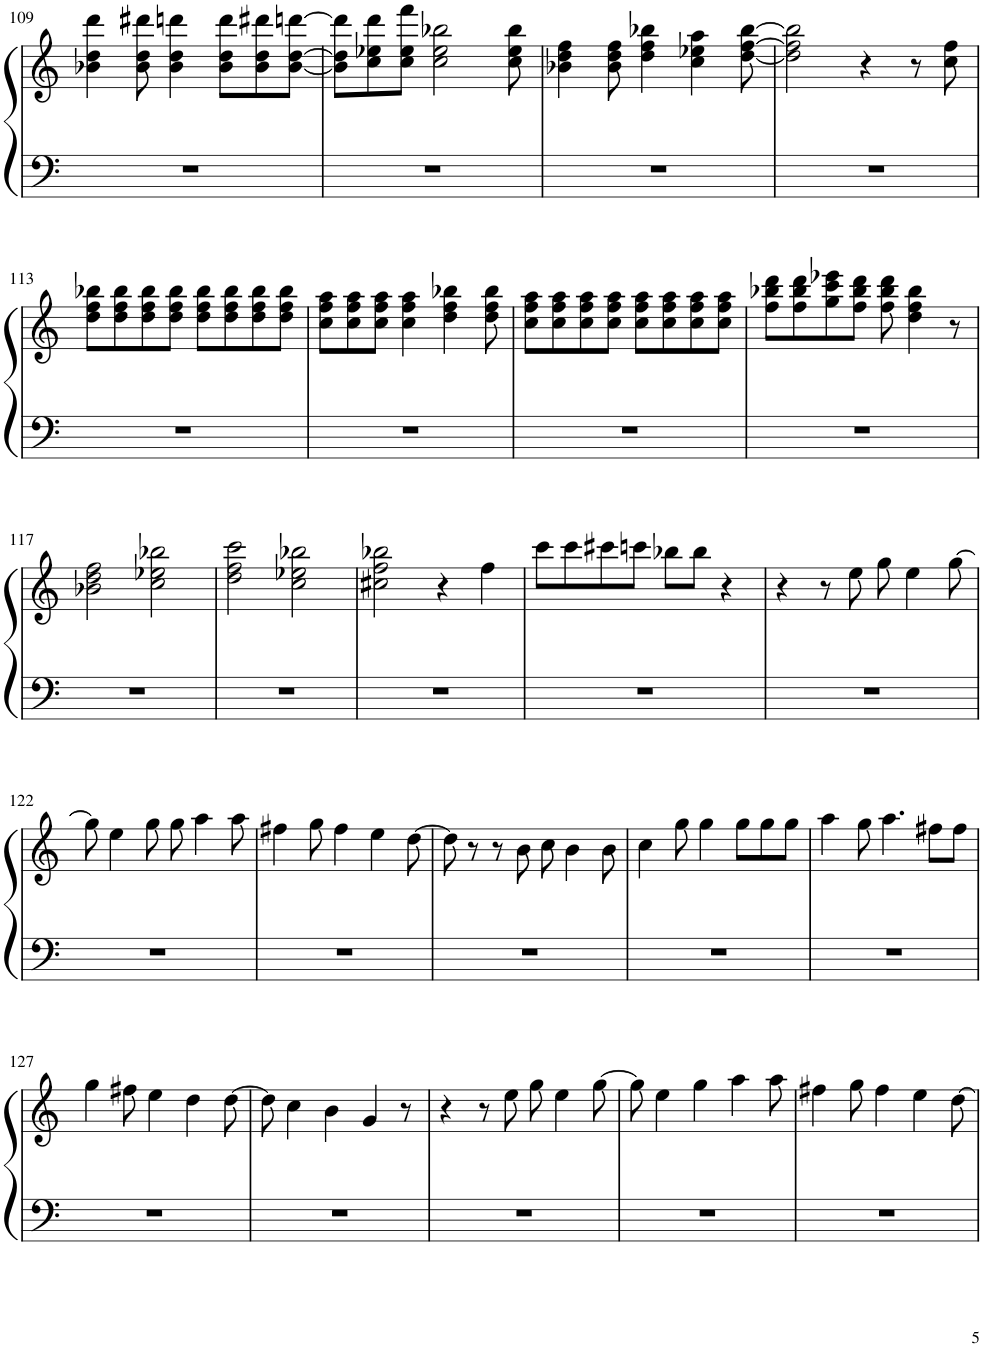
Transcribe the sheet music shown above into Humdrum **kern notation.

**kern	**kern
*part1	*part1
*staff2	*staff1
*I"Piano	*
*I'Pno.	*
!!LO:PB:g=z
*clefF4	*clefG2
*k[]	*k[]
*M4/4	*M4/4
=109	=109
1r	4b-X\ 4dd\ 4ddd\
.	8b-\ 8dd\ 8ddd#X\
.	4b-\ 4dd\ 4dddn\
.	8b-\ 8dd\ 8ddd\L
.	8b-\ 8dd\ 8ddd#X\
.	[8b-\ [8dd\ [8dddn\J
=110	=110
1r	8b-\] 8dd\] 8ddd\]L
.	8cc\ 8ee-X\ 8ddd\
.	8cc\ 8ee-\ 8fff\J
.	2cc\ 2ee-\ 2bb-X\
.	8cc\ 8ee-\ 8bb-\
=111	=111
1r	4b-X\ 4dd\ 4ff\
.	8b-\ 8dd\ 8ff\
.	4dd\ 4ff\ 4bb-X\
.	4cc\ 4ee-X\ 4aa\
.	[8dd\ [8ff\ [8bb-\
=112	=112
1r	2dd\] 2ff\] 2bb-\]
.	4r
.	8r
.	8cc\ 8ff\
!!LO:LB:g=z
=113	=113
1r	8dd\ 8ff\ 8bb-X\L
.	8dd\ 8ff\ 8bb-\
.	8dd\ 8ff\ 8bb-\
.	8dd\ 8ff\ 8bb-\J
.	8dd\ 8ff\ 8bb-\L
.	8dd\ 8ff\ 8bb-\
.	8dd\ 8ff\ 8bb-\
.	8dd\ 8ff\ 8bb-\J
=114	=114
1r	8cc\ 8ff\ 8aa\L
.	8cc\ 8ff\ 8aa\
.	8cc\ 8ff\ 8aa\J
.	4cc\ 4ff\ 4aa\
.	4dd\ 4ff\ 4bb-X\
.	8dd\ 8ff\ 8bb-\
=115	=115
1r	8cc\ 8ff\ 8aa\L
.	8cc\ 8ff\ 8aa\
.	8cc\ 8ff\ 8aa\
.	8cc\ 8ff\ 8aa\J
.	8cc\ 8ff\ 8aa\L
.	8cc\ 8ff\ 8aa\
.	8cc\ 8ff\ 8aa\
.	8cc\ 8ff\ 8aa\J
=116	=116
1r	8ff\ 8bb-X\ 8ddd\L
.	8ff\ 8bb-\ 8ddd\
.	8gg\ 8ccc\ 8eee-X\
.	8ff\ 8bb-\ 8ddd\J
.	8ff\ 8bb-\ 8ddd\
.	4dd\ 4ff\ 4bb-\
.	8r
!!LO:LB:g=z
=117	=117
1r	2b-X\ 2dd\ 2ff\
.	2cc\ 2ee-X\ 2bb-X\
=118	=118
1r	2dd\ 2ff\ 2ccc\
.	2cc\ 2ee-X\ 2bb-X\
=119	=119
1r	2cc#X\ 2ff\ 2bb-X\
.	4r
.	4ff\
=120	=120
1r	8ccc\L
.	8ccc\
.	8ccc#X\
.	8cccn\J
.	8bb-X\L
.	8bb-\J
.	4r
=121	=121
1r	4r
.	8r
.	8ee\
.	8gg\
.	4ee\
.	[8gg\
!!LO:LB:g=z
=122	=122
1r	8gg\]
.	4ee\
.	8gg\
.	8gg\
.	4aa\
.	8aa\
=123	=123
1r	4ff#X\
.	8gg\
.	4ff#\
.	4ee\
.	[8dd\
=124	=124
1r	8dd\]
.	8r
.	8r
.	8b\
.	8cc\
.	4b\
.	8b\
=125	=125
1r	4cc\
.	8gg\
.	4gg\
.	8gg\L
.	8gg\
.	8gg\J
=126	=126
1r	4aa\
.	8gg\
.	4.aa\
.	8ff#X\L
.	8ff#\J
!!LO:LB:g=z
=127	=127
1r	4gg\
.	8ff#X\
.	4ee\
.	4dd\
.	[8dd\
=128	=128
1r	8dd\]
.	4cc\
.	4b\
.	4g/
.	8r
=129	=129
1r	4r
.	8r
.	8ee\
.	8gg\
.	4ee\
.	[8gg\
=130	=130
1r	8gg\]
.	4ee\
.	4gg\
.	4aa\
.	8aa\
=131	=131
1r	4ff#X\
.	8gg\
.	4ff#\
.	4ee\
.	[8dd\
=	=
*-	*-
